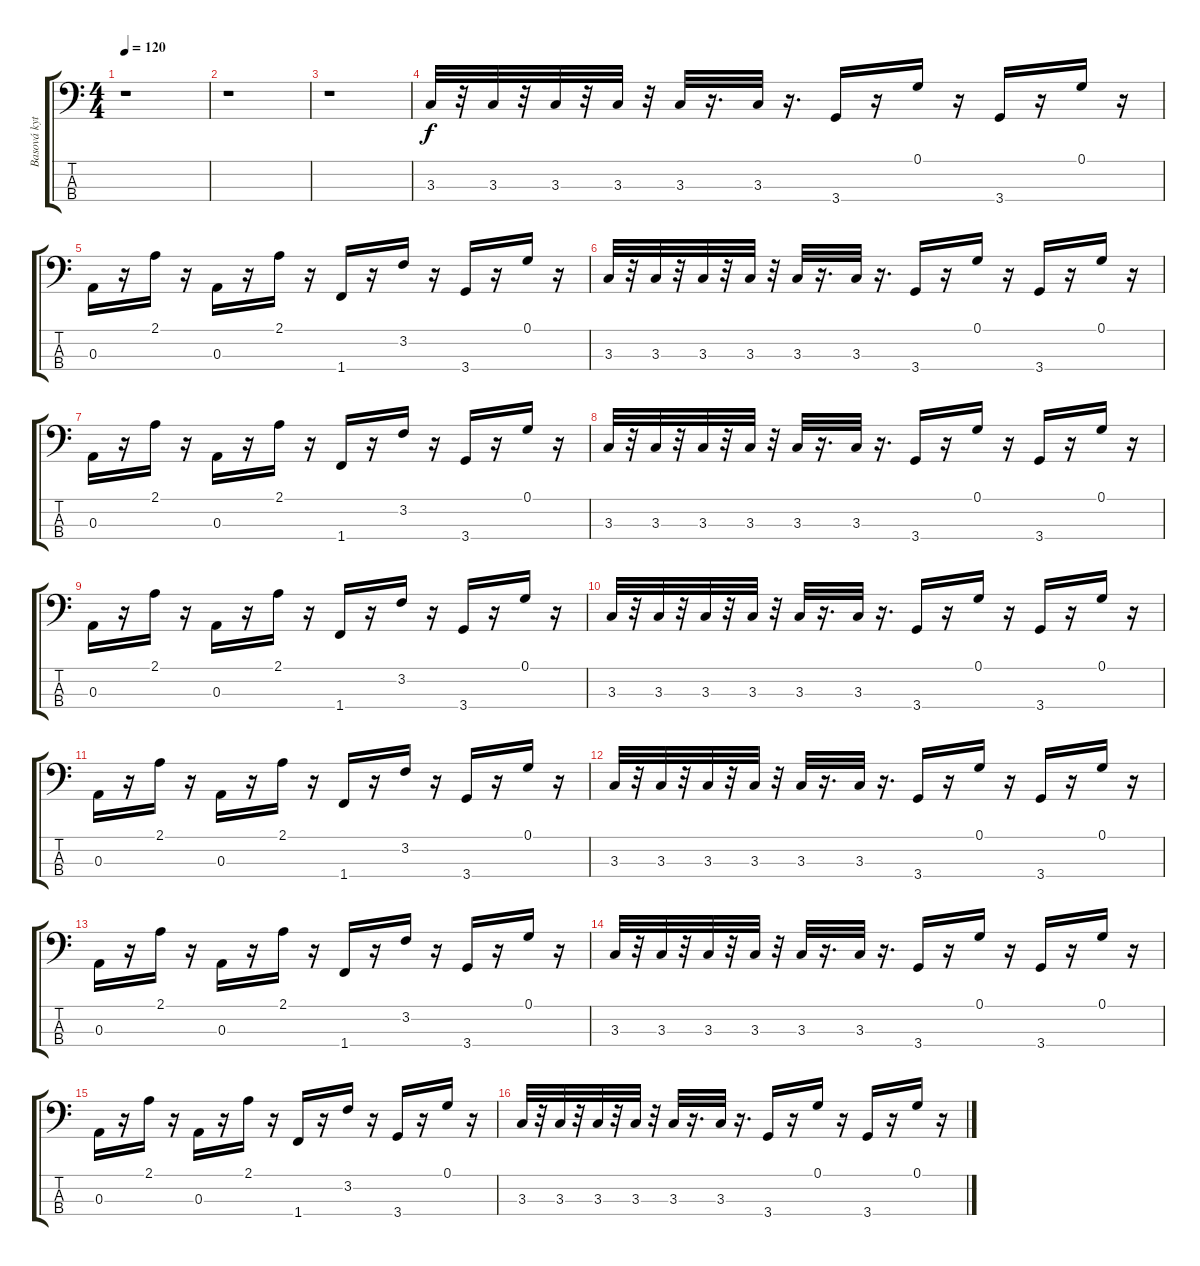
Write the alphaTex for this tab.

\track ("Basová kytara" "Basová kyt") {instrument electricbassfinger}
\staff {score tabs}
\tuning (G2 D2 A1 E1) {hide}
\ts (4 4)
\tempo 120
\clef f4
\ks c
r.1{dy f instrument electricbassfinger} |
r.1 |
r.1 |
3.3.32 r.32 3.3.32 r.32 3.3.32 r.32 3.3.32 r.32 3.3.32 r.16{d} 3.3.32 r.16{d} 3.4.16 r.16 0.1.16 r.16 3.4.16 r.16 0.1.16 r.16 |
0.3.16 r.16 2.1.16 r.16 0.3.16 r.16 2.1.16 r.16 1.4.16 r.16 3.2.16 r.16 3.4.16 r.16 0.1.16 r.16 |
3.3.32 r.32 3.3.32 r.32 3.3.32 r.32 3.3.32 r.32 3.3.32 r.16{d} 3.3.32 r.16{d} 3.4.16 r.16 0.1.16 r.16 3.4.16 r.16 0.1.16 r.16 |
0.3.16 r.16 2.1.16 r.16 0.3.16 r.16 2.1.16 r.16 1.4.16 r.16 3.2.16 r.16 3.4.16 r.16 0.1.16 r.16 |
3.3.32 r.32 3.3.32 r.32 3.3.32 r.32 3.3.32 r.32 3.3.32 r.16{d} 3.3.32 r.16{d} 3.4.16 r.16 0.1.16 r.16 3.4.16 r.16 0.1.16 r.16 |
0.3.16 r.16 2.1.16 r.16 0.3.16 r.16 2.1.16 r.16 1.4.16 r.16 3.2.16 r.16 3.4.16 r.16 0.1.16 r.16 |
3.3.32 r.32 3.3.32 r.32 3.3.32 r.32 3.3.32 r.32 3.3.32 r.16{d} 3.3.32 r.16{d} 3.4.16 r.16 0.1.16 r.16 3.4.16 r.16 0.1.16 r.16 |
0.3.16 r.16 2.1.16 r.16 0.3.16 r.16 2.1.16 r.16 1.4.16 r.16 3.2.16 r.16 3.4.16 r.16 0.1.16 r.16 |
3.3.32 r.32 3.3.32 r.32 3.3.32 r.32 3.3.32 r.32 3.3.32 r.16{d} 3.3.32 r.16{d} 3.4.16 r.16 0.1.16 r.16 3.4.16 r.16 0.1.16 r.16 |
0.3.16 r.16 2.1.16 r.16 0.3.16 r.16 2.1.16 r.16 1.4.16 r.16 3.2.16 r.16 3.4.16 r.16 0.1.16 r.16 |
3.3.32 r.32 3.3.32 r.32 3.3.32 r.32 3.3.32 r.32 3.3.32 r.16{d} 3.3.32 r.16{d} 3.4.16 r.16 0.1.16 r.16 3.4.16 r.16 0.1.16 r.16 |
0.3.16 r.16 2.1.16 r.16 0.3.16 r.16 2.1.16 r.16 1.4.16 r.16 3.2.16 r.16 3.4.16 r.16 0.1.16 r.16 |
3.3.32 r.32 3.3.32 r.32 3.3.32 r.32 3.3.32 r.32 3.3.32 r.16{d} 3.3.32 r.16{d} 3.4.16 r.16 0.1.16 r.16 3.4.16 r.16 0.1.16 r.16
